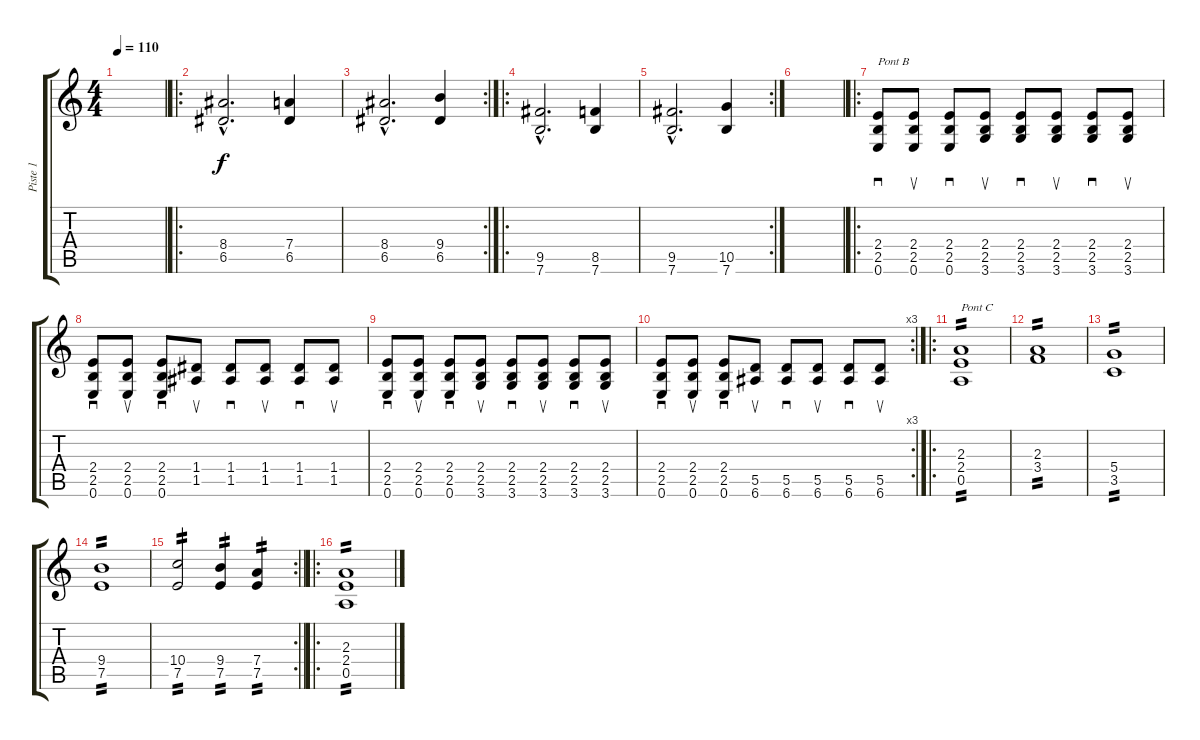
\track ("Piste 1" "Piste 1") {instrument distortionguitar}
\staff {score tabs}
\tuning (E4 B3 G3 D3 A2 E2) {hide}
\ts (4 4)
\tempo 110
\clef g2
\ks c
|
\ro
(8.4{hac} 6.5{hac}).2{d} (7.4 6.5).4 |
\rc 2
(8.4{hac} 6.5{hac}).2{d} (9.4 6.5).4 |
\ro
(9.5{hac} 7.6{hac}).2{d} (8.5 7.6).4 |
\rc 2
(9.5{hac} 7.6{hac}).2{d} (10.5 7.6).4 |
|
\ro
(2.4 2.5 0.6).8{sd txt "Pont B"} (2.4 2.5 0.6).8{su} (2.4 2.5 0.6).8{sd} (2.4 2.5 3.6).8{su} (2.4 2.5 3.6).8{sd} (2.4 2.5 3.6).8{su} (2.4 2.5 3.6).8{sd} (2.4 2.5 3.6).8{su} |
(2.4 2.5 0.6).8{sd} (2.4 2.5 0.6).8{su} (2.4 2.5 0.6).8{sd} (1.4 1.5).8{su} (1.4 1.5).8{sd} (1.4 1.5).8{su} (1.4 1.5).8{sd} (1.4 1.5).8{su} |
(2.4 2.5 0.6).8{sd} (2.4 2.5 0.6).8{su} (2.4 2.5 0.6).8{sd} (2.4 2.5 3.6).8{su} (2.4 2.5 3.6).8{sd} (2.4 2.5 3.6).8{su} (2.4 2.5 3.6).8{sd} (2.4 2.5 3.6).8{su} |
\rc 3
(2.4 2.5 0.6).8{sd} (2.4 2.5 0.6).8{su} (2.4 2.5 0.6).8{sd} (5.5 6.6).8{su} (5.5 6.6).8{sd} (5.5 6.6).8{su} (5.5 6.6).8{sd} (5.5 6.6).8{su} |
\ro
(2.3 2.4 0.5).1{txt "Pont C" tp 2} |
(2.3 3.4).1{tp 2} |
(5.4 3.5).1{tp 2} |
(9.4 7.5).1{tp 2} |
\rc 2
\barLineRight lightlight
(10.4 7.5).2{tp 2} (9.4 7.5).4{tp 2} (7.4 7.5).4{tp 2} |
\ro
(2.3 2.4 0.5).1{tp 2}
